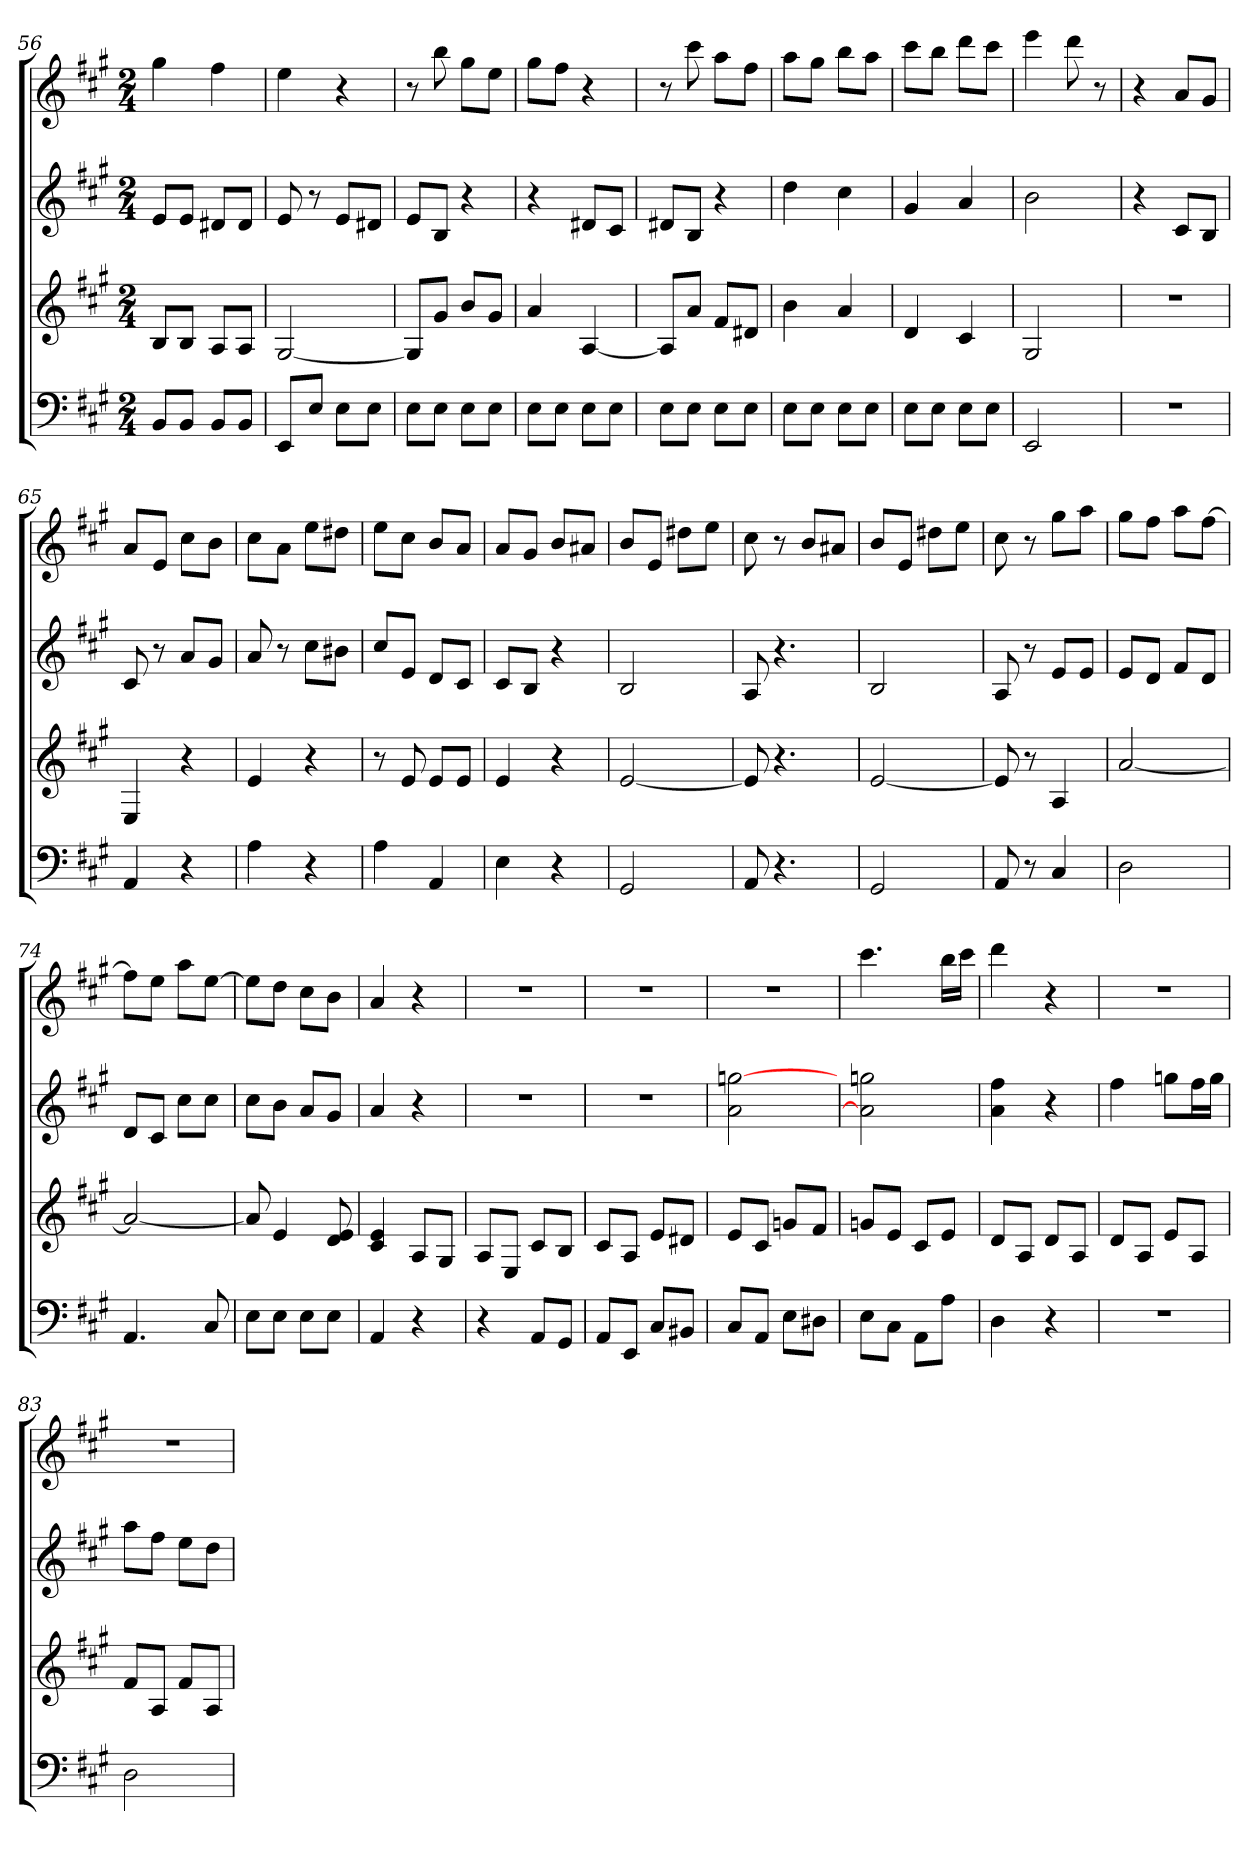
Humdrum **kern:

**kern	**kern	**kern	**kern
*part4	*part3	*part2	*part1
*staff4	*staff3	*staff2	*staff1
*k[f#c#g#]	*k[f#c#g#]	*k[f#c#g#]	*k[f#c#g#]
*A:	*A:	*A:	*A:
*M2/4	*M2/4	*M2/4	*M2/4
=56	=56	=56	=56
8BBL	8BL	8eL	4gg#
8BBJ	8BJ	8eJ	.
8BBL	8AL	8d#XL	4ff#
8BBJ	8AJ	8d#J	.
=57	=57	=57	=57
8EEL	[2G#	8e	4ee
8EJ	.	8r	.
8EL	.	8eL	4r
8EJ	.	8d#XJ	.
=58	=58	=58	=58
8EL	8G#L]	8eL	8r
8EJ	8g#J	8BJ	8bb
8EL	8bL	4r	8gg#L
8EJ	8g#J	.	8eeJ
=59	=59	=59	=59
8EL	4a	4r	8gg#L
8EJ	.	.	8ff#J
8EL	[4A	8d#XL	4r
8EJ	.	8c#J	.
=60	=60	=60	=60
8EL	8AL]	8d#XL	8r
8EJ	8aJ	8BJ	8ccc#
8EL	8f#L	4r	8aaL
8EJ	8d#XJ	.	8ff#J
=61	=61	=61	=61
8EL	4b	4dd	8aaL
8EJ	.	.	8gg#J
8EL	4a	4cc#	8bbL
8EJ	.	.	8aaJ
=62	=62	=62	=62
8EL	4d	4g#	8ccc#L
8EJ	.	.	8bbJ
8EL	4c#	4a	8dddL
8EJ	.	.	8ccc#J
=63	=63	=63	=63
2EE	2G#	2b	4eee
.	.	.	8ddd
.	.	.	8r
=64	=64	=64	=64
2r	2r	4r	4r
.	.	8c#L	8aL
.	.	8BJ	8g#J
=65	=65	=65	=65
4AA	4E	8c#	8aL
.	.	8r	8eJ
4r	4r	8aL	8cc#L
.	.	8g#J	8bJ
=66	=66	=66	=66
4A	4e	8a	8cc#L
.	.	8r	8aJ
4r	4r	8cc#L	8eeL
.	.	8b#XJ	8dd#XJ
=67	=67	=67	=67
4A	8r	8cc#L	8eeL
.	8e	8eJ	8cc#J
4AA	8eL	8dL	8bL
.	8eJ	8c#J	8aJ
=68	=68	=68	=68
4E	4e	8c#L	8aL
.	.	8BJ	8g#J
4r	4r	4r	8bL
.	.	.	8a#XJ
=69	=69	=69	=69
2GG#	[2e	2B	8bL
.	.	.	8eJ
.	.	.	8dd#XL
.	.	.	8eeJ
=70	=70	=70	=70
8AA	8e]	8A	8cc#
4.r	4.r	4.r	8r
.	.	.	8bL
.	.	.	8a#XJ
=71	=71	=71	=71
2GG#	[2e	2B	8bL
.	.	.	8eJ
.	.	.	8dd#XL
.	.	.	8eeJ
=72	=72	=72	=72
8AA	8e]	8A	8cc#
8r	8r	8r	8r
4C#	4A	8eL	8gg#L
.	.	8eJ	8aaJ
=73	=73	=73	=73
2D	[2a	8eL	8gg#L
.	.	8dJ	8ff#J
.	.	8f#L	8aaL
.	.	8dJ	[8ff#J
=74	=74	=74	=74
4.AA	2a_	8dL	8ff#L]
.	.	8c#J	8eeJ
.	.	8cc#L	8aaL
8C#	.	8cc#J	[8eeJ
=75	=75	=75	=75
8EL	8a]	8cc#L	8eeL]
8EJ	4e	8bJ	8ddJ
8EL	.	8aL	8cc#L
8EJ	8d 8e	8g#J	8bJ
=76	=76	=76	=76
4AA	4c# 4e	4a	4a
4r	8AL	4r	4r
.	8G#J	.	.
=77	=77	=77	=77
4r	8AL	2r	2r
.	8EJ	.	.
8AAL	8c#L	.	.
8GG#J	8BJ	.	.
=78	=78	=78	=78
8AAL	8c#L	2r	2r
8EEJ	8AJ	.	.
8C#L	8eL	.	.
8BB#XJ	8d#XJ	.	.
=79	=79	=79	=79
8C#L	8eL	2a [2ggn	2r
8AAJ	8c#J	.	.
8EL	8gnL	.	.
8D#XJ	8f#J	.	.
=80	=80	=80	=80
8EL	8gnL	2a] 2ggn	4.ccc#
8C#J	8eJ	.	.
8AAL	8c#L	.	.
8AJ	8eJ	.	16bbLL
.	.	.	16ccc#JJ
=81	=81	=81	=81
4D	8dL	4a 4ff#	4ddd
.	8AJ	.	.
4r	8dL	4r	4r
.	8AJ	.	.
=82	=82	=82	=82
2r	8dL	4ff#	2r
.	8AJ	.	.
.	8eL	8ggnL	.
.	8AJ	16ff#L	.
.	.	16ggJJ	.
=83	=83	=83	=83
2D	8f#L	8aaL	2r
.	8AJ	8ff#J	.
.	8f#L	8eeL	.
.	8AJ	8ddJ	.
=	=	=	=
*-	*-	*-	*-
